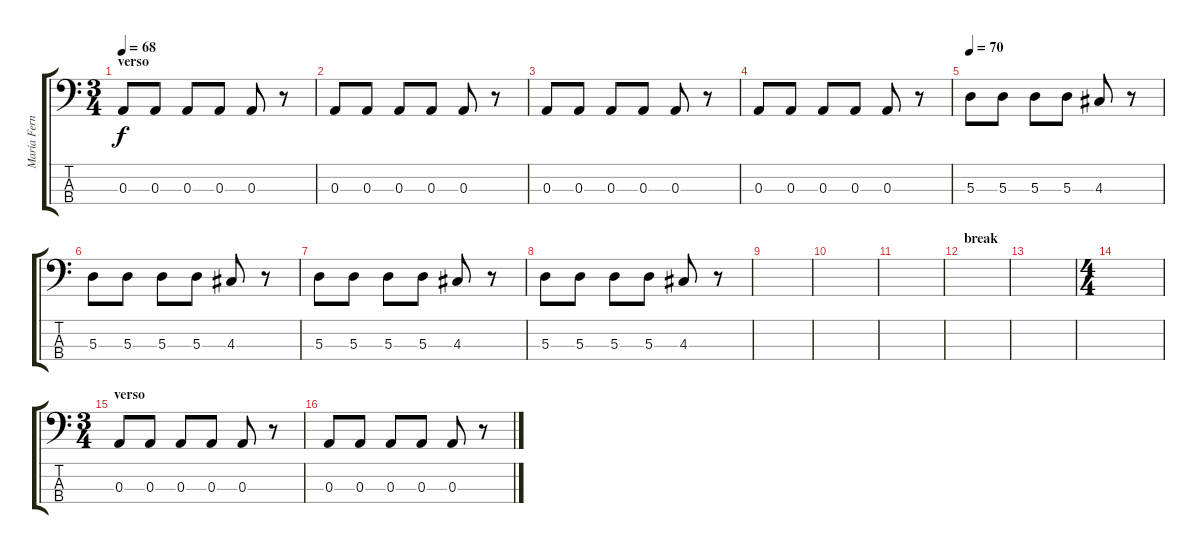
\track ("María Fernanda (bajo)" "María Fern") {instrument electricbassfinger}
\staff {score tabs}
\tuning (G2 D2 A1 E1) {hide}
\ts (3 4)
\section ("" "verso")
\tempo 68
\clef f4
\ks c
0.3.8{dy f} 0.3.8 0.3.8 0.3.8 0.3.8 r.8 |
0.3.8 0.3.8 0.3.8 0.3.8 0.3.8 r.8 |
0.3.8 0.3.8 0.3.8 0.3.8 0.3.8 r.8 |
0.3.8 0.3.8 0.3.8 0.3.8 0.3.8 r.8 |
\tempo 70
5.3.8 5.3.8 5.3.8 5.3.8 4.3.8 r.8 |
5.3.8 5.3.8 5.3.8 5.3.8 4.3.8 r.8 |
5.3.8 5.3.8 5.3.8 5.3.8 4.3.8 r.8 |
5.3.8 5.3.8 5.3.8 5.3.8 4.3.8 r.8 |
|
|
|
\section ("" "break")
|
|
\ts (4 4)
|
\ts (3 4)
\section ("" "verso")
0.3.8{volume 13} 0.3.8 0.3.8 0.3.8 0.3.8 r.8 |
0.3.8 0.3.8 0.3.8 0.3.8 0.3.8 r.8
